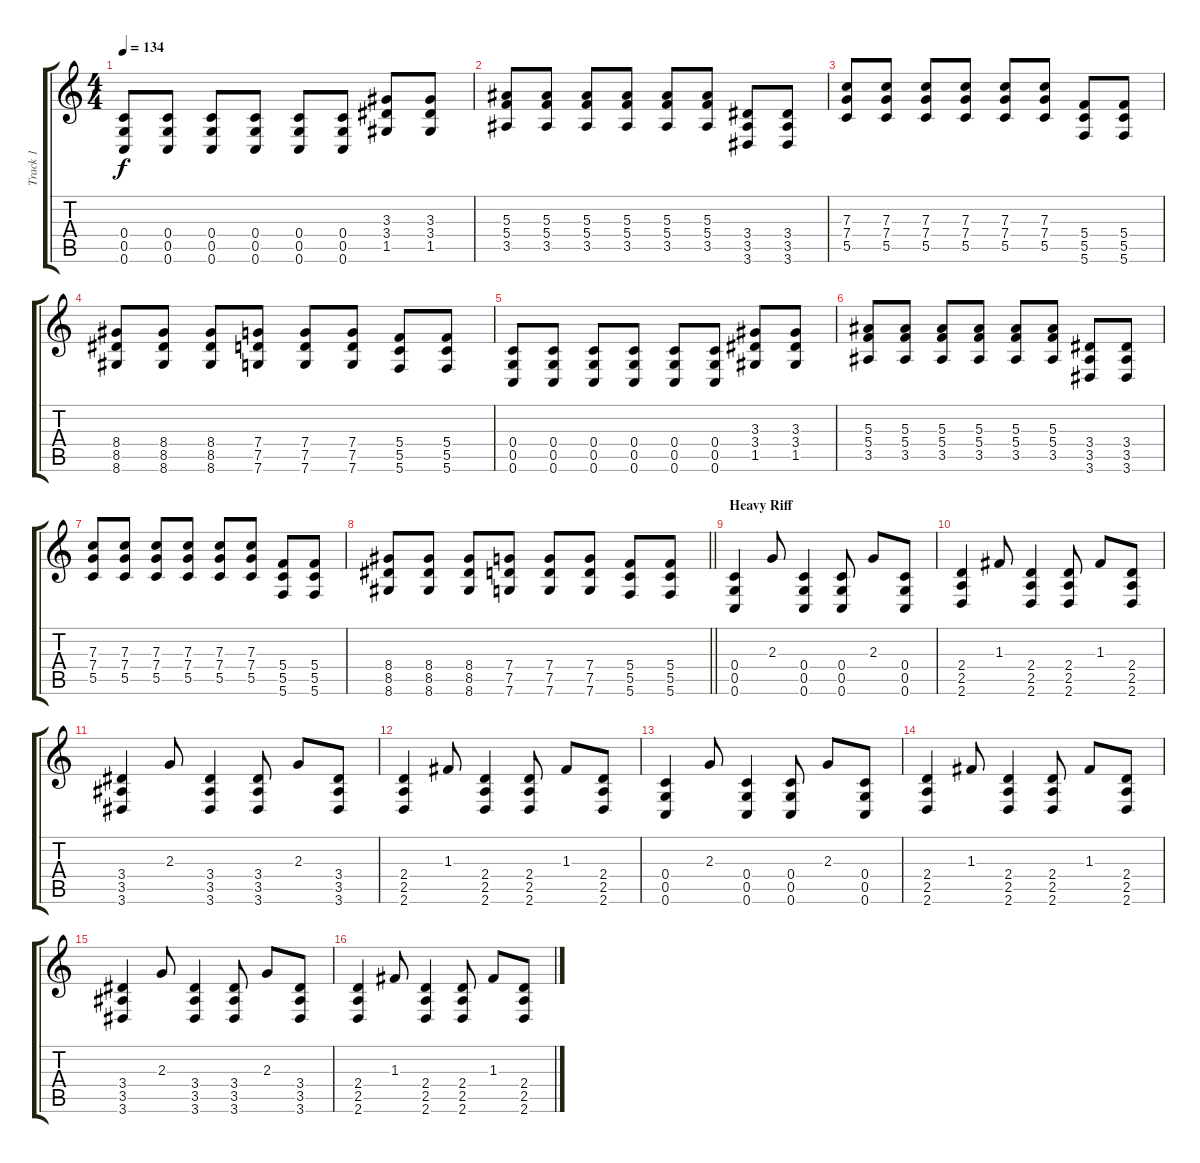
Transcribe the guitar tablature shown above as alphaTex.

\track ("Track 1" "Track 1") {instrument electricguitarclean}
\staff {score tabs}
\tuning (D4 A3 F3 C3 G2 C2) {hide}
\ts (4 4)
\tempo 134
\clef g2
\ks c
(0.4 0.5 0.6).8{dy f} (0.4 0.5 0.6).8 (0.4 0.5 0.6).8 (0.4 0.5 0.6).8 (0.4 0.5 0.6).8 (0.4 0.5 0.6).8 (3.3 3.4 1.5).8 (3.3 3.4 1.5).8 |
(5.3 5.4 3.5).8 (5.3 5.4 3.5).8 (5.3 5.4 3.5).8 (5.3 5.4 3.5).8 (5.3 5.4 3.5).8 (5.3 5.4 3.5).8 (3.4 3.5 3.6).8 (3.4 3.5 3.6).8 |
(7.3 7.4 5.5).8 (7.3 7.4 5.5).8 (7.3 7.4 5.5).8 (7.3 7.4 5.5).8 (7.3 7.4 5.5).8 (7.3 7.4 5.5).8 (5.4 5.5 5.6).8 (5.4 5.5 5.6).8 |
(8.4 8.5 8.6).8 (8.4 8.5 8.6).8 (8.4 8.5 8.6).8 (7.4 7.5 7.6).8 (7.4 7.5 7.6).8 (7.4 7.5 7.6).8 (5.4 5.5 5.6).8 (5.4 5.5 5.6).8 |
(0.4 0.5 0.6).8 (0.4 0.5 0.6).8 (0.4 0.5 0.6).8 (0.4 0.5 0.6).8 (0.4 0.5 0.6).8 (0.4 0.5 0.6).8 (3.3 3.4 1.5).8 (3.3 3.4 1.5).8 |
(5.3 5.4 3.5).8 (5.3 5.4 3.5).8 (5.3 5.4 3.5).8 (5.3 5.4 3.5).8 (5.3 5.4 3.5).8 (5.3 5.4 3.5).8 (3.4 3.5 3.6).8 (3.4 3.5 3.6).8 |
(7.3 7.4 5.5).8 (7.3 7.4 5.5).8 (7.3 7.4 5.5).8 (7.3 7.4 5.5).8 (7.3 7.4 5.5).8 (7.3 7.4 5.5).8 (5.4 5.5 5.6).8 (5.4 5.5 5.6).8 |
\barLineRight lightlight
(8.4 8.5 8.6).8 (8.4 8.5 8.6).8 (8.4 8.5 8.6).8 (7.4 7.5 7.6).8 (7.4 7.5 7.6).8 (7.4 7.5 7.6).8 (5.4 5.5 5.6).8 (5.4 5.5 5.6).8 |
\section ("" "Heavy Riff")
(0.4 0.5 0.6).4{instrument distortionguitar} 2.3.8 (0.4 0.5 0.6).4 (0.4 0.5 0.6).8 2.3.8 (0.4 0.5 0.6).8 |
(2.4 2.5 2.6).4 1.3.8 (2.4 2.5 2.6).4 (2.4 2.5 2.6).8 1.3.8 (2.4 2.5 2.6).8 |
(3.4 3.5 3.6).4 2.3.8 (3.4 3.5 3.6).4 (3.4 3.5 3.6).8 2.3.8 (3.4 3.5 3.6).8 |
(2.4 2.5 2.6).4 1.3.8 (2.4 2.5 2.6).4 (2.4 2.5 2.6).8 1.3.8 (2.4 2.5 2.6).8 |
(0.4 0.5 0.6).4{instrument distortionguitar} 2.3.8 (0.4 0.5 0.6).4 (0.4 0.5 0.6).8 2.3.8 (0.4 0.5 0.6).8 |
(2.4 2.5 2.6).4 1.3.8 (2.4 2.5 2.6).4 (2.4 2.5 2.6).8 1.3.8 (2.4 2.5 2.6).8 |
(3.4 3.5 3.6).4 2.3.8 (3.4 3.5 3.6).4 (3.4 3.5 3.6).8 2.3.8 (3.4 3.5 3.6).8 |
(2.4 2.5 2.6).4 1.3.8 (2.4 2.5 2.6).4 (2.4 2.5 2.6).8 1.3.8 (2.4 2.5 2.6).8
